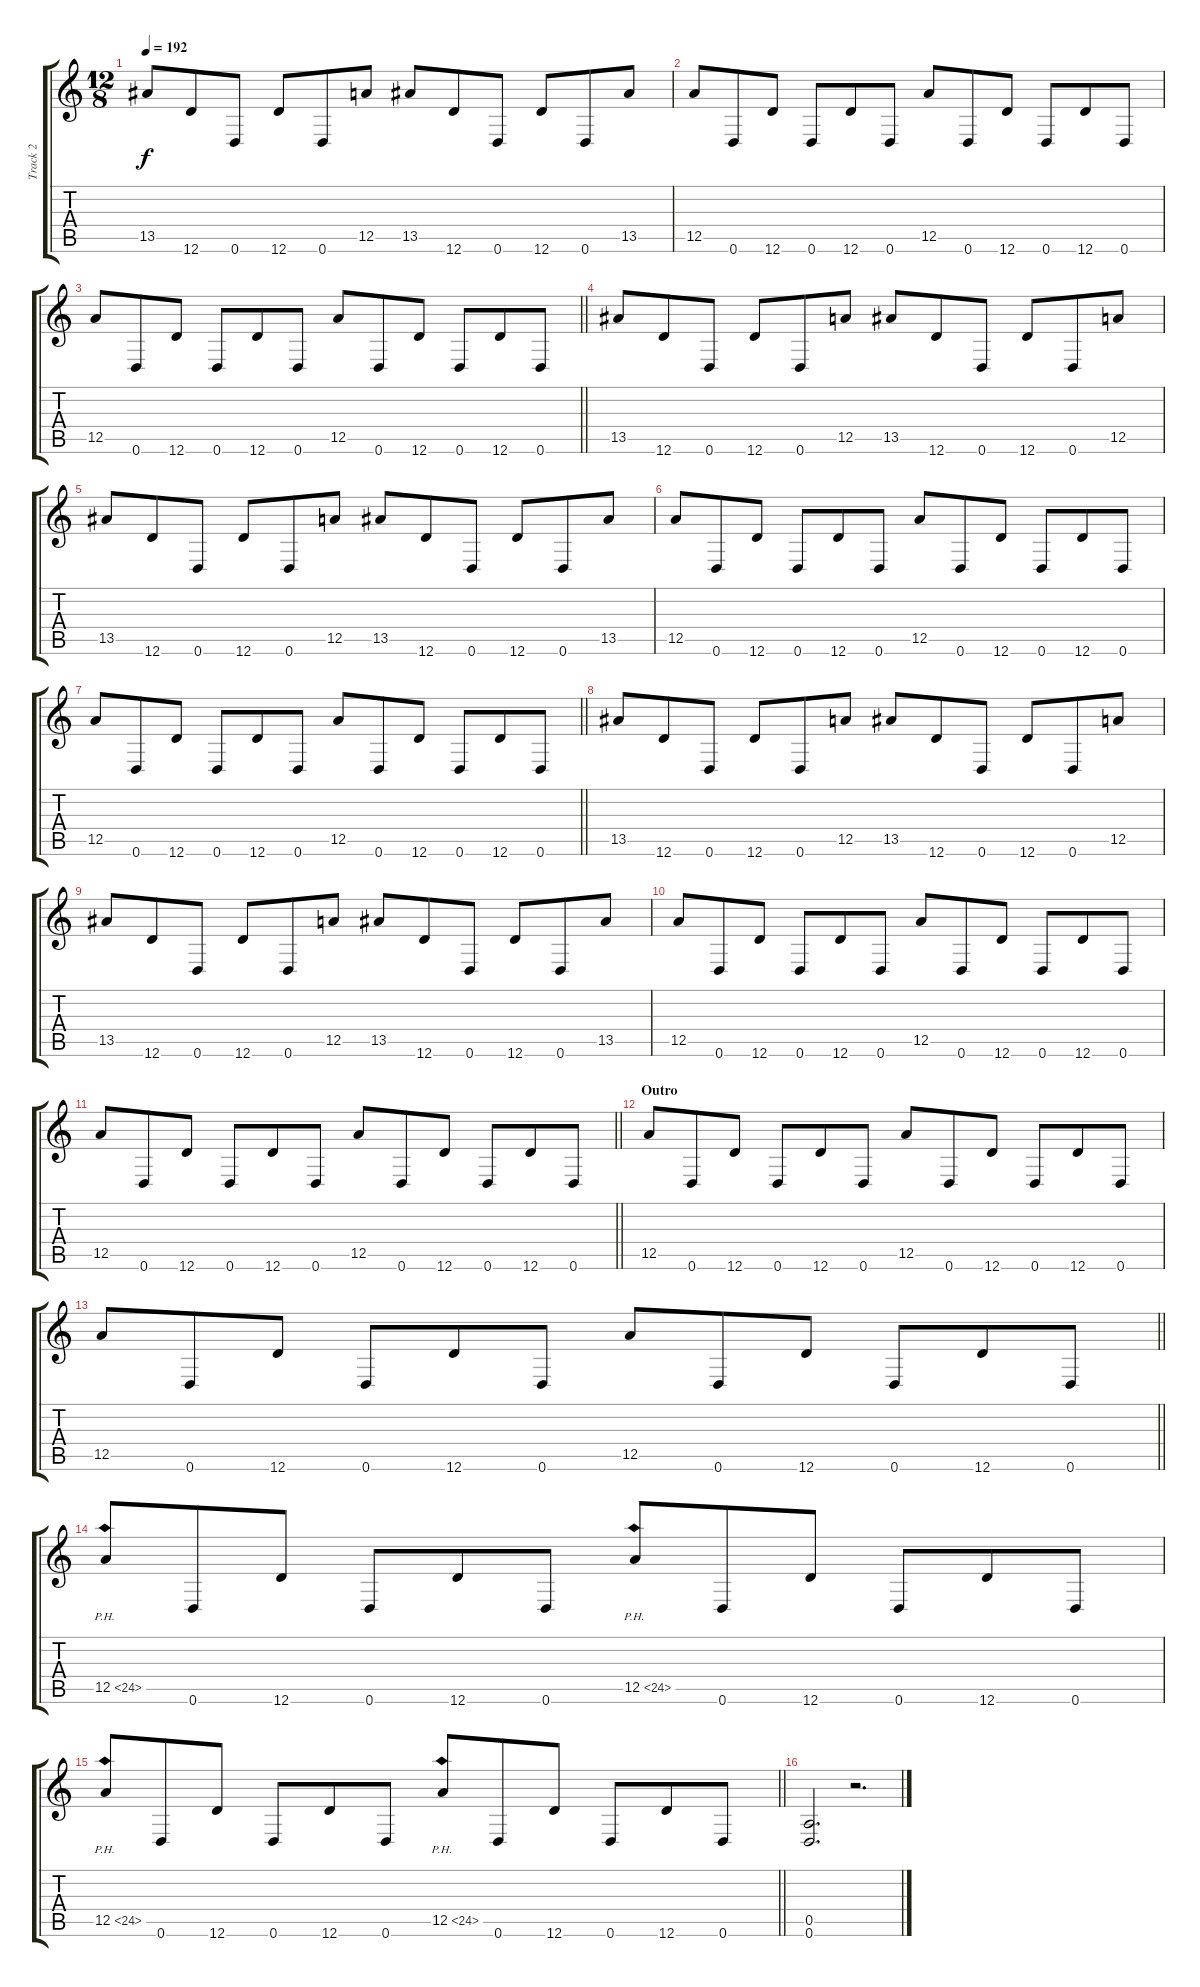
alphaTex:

\track ("Track 2" "Track 2") {instrument overdrivenguitar}
\staff {score tabs}
\tuning (E4 B3 G3 D3 A2 D2) {hide}
\ts (12 8)
\tempo 192
\clef g2
\ks c
13.5.8{dy f} 12.6.8 0.6.8 12.6.8 0.6.8 12.5.8 13.5.8 12.6.8 0.6.8 12.6.8 0.6.8 13.5.8 |
12.5.8 0.6.8 12.6.8 0.6.8 12.6.8 0.6.8 12.5.8 0.6.8 12.6.8 0.6.8 12.6.8 0.6.8 |
\barLineRight lightlight
12.5.8 0.6.8 12.6.8 0.6.8 12.6.8 0.6.8 12.5.8 0.6.8 12.6.8 0.6.8 12.6.8 0.6.8 |
13.5.8 12.6.8 0.6.8 12.6.8 0.6.8 12.5.8 13.5.8 12.6.8 0.6.8 12.6.8 0.6.8 12.5.8 |
13.5.8 12.6.8 0.6.8 12.6.8 0.6.8 12.5.8 13.5.8 12.6.8 0.6.8 12.6.8 0.6.8 13.5.8 |
12.5.8 0.6.8 12.6.8 0.6.8 12.6.8 0.6.8 12.5.8 0.6.8 12.6.8 0.6.8 12.6.8 0.6.8 |
\barLineRight lightlight
12.5.8 0.6.8 12.6.8 0.6.8 12.6.8 0.6.8 12.5.8 0.6.8 12.6.8 0.6.8 12.6.8 0.6.8 |
13.5.8 12.6.8 0.6.8 12.6.8 0.6.8 12.5.8 13.5.8 12.6.8 0.6.8 12.6.8 0.6.8 12.5.8 |
13.5.8 12.6.8 0.6.8 12.6.8 0.6.8 12.5.8 13.5.8 12.6.8 0.6.8 12.6.8 0.6.8 13.5.8 |
12.5.8 0.6.8 12.6.8 0.6.8 12.6.8 0.6.8 12.5.8 0.6.8 12.6.8 0.6.8 12.6.8 0.6.8 |
\barLineRight lightlight
12.5.8 0.6.8 12.6.8 0.6.8 12.6.8 0.6.8 12.5.8 0.6.8 12.6.8 0.6.8 12.6.8 0.6.8 |
\section ("" "Outro")
12.5.8 0.6.8 12.6.8 0.6.8 12.6.8 0.6.8 12.5.8 0.6.8 12.6.8 0.6.8 12.6.8 0.6.8 |
\barLineRight lightlight
12.5.8 0.6.8 12.6.8 0.6.8 12.6.8 0.6.8 12.5.8 0.6.8 12.6.8 0.6.8 12.6.8 0.6.8 |
12.5{ph 12}.8 0.6.8 12.6.8 0.6.8 12.6.8 0.6.8 12.5{ph 12}.8 0.6.8 12.6.8 0.6.8 12.6.8 0.6.8 |
\barLineRight lightlight
12.5{ph 12}.8 0.6.8 12.6.8 0.6.8 12.6.8 0.6.8 12.5{ph 12}.8 0.6.8 12.6.8 0.6.8 12.6.8 0.6.8 |
(0.5 0.6).2{d} r.2{d}
